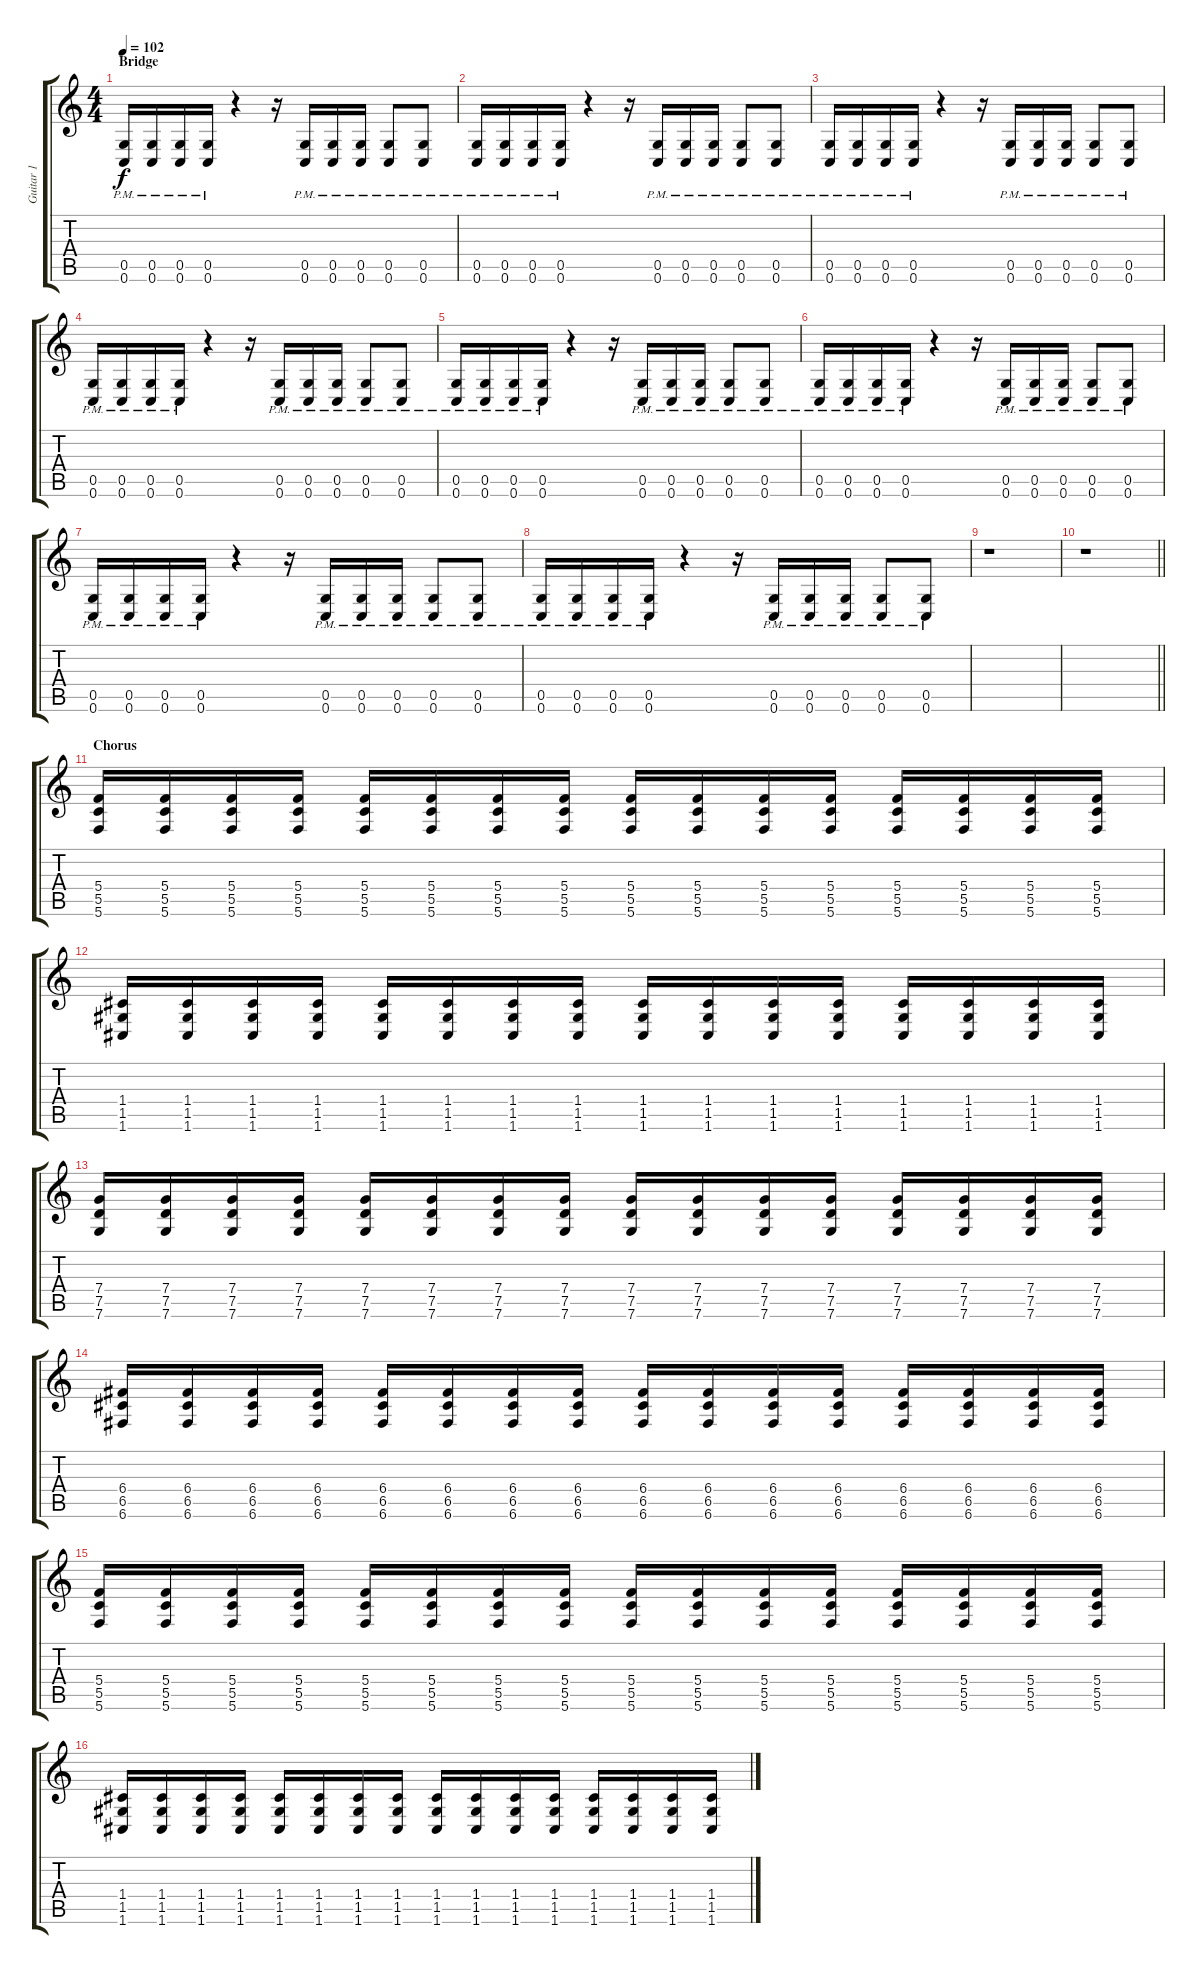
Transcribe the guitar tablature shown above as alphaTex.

\track ("Guitar 1" "Guitar 1") {instrument distortionguitar}
\staff {score tabs}
\tuning (D4 A3 F3 C3 G2 C2) {hide}
\ts (4 4)
\section ("" "Bridge")
\tempo 102
\clef g2
\ks c
(0.5{pm} 0.6{pm}).16{dy f} (0.5{pm} 0.6{pm}).16 (0.5{pm} 0.6{pm}).16 (0.5{pm} 0.6{pm}).16 r.4 r.16 (0.5{pm} 0.6{pm}).16 (0.5{pm} 0.6{pm}).16 (0.5{pm} 0.6{pm}).16 (0.5{pm} 0.6{pm}).8 (0.5{pm} 0.6{pm}).8 |
(0.5{pm} 0.6{pm}).16 (0.5{pm} 0.6{pm}).16 (0.5{pm} 0.6{pm}).16 (0.5{pm} 0.6{pm}).16 r.4 r.16 (0.5{pm} 0.6{pm}).16 (0.5{pm} 0.6{pm}).16 (0.5{pm} 0.6{pm}).16 (0.5{pm} 0.6{pm}).8 (0.5{pm} 0.6{pm}).8 |
(0.5{pm} 0.6{pm}).16 (0.5{pm} 0.6{pm}).16 (0.5{pm} 0.6{pm}).16 (0.5{pm} 0.6{pm}).16 r.4 r.16 (0.5{pm} 0.6{pm}).16 (0.5{pm} 0.6{pm}).16 (0.5{pm} 0.6{pm}).16 (0.5{pm} 0.6{pm}).8 (0.5{pm} 0.6{pm}).8 |
(0.5{pm} 0.6{pm}).16 (0.5{pm} 0.6{pm}).16 (0.5{pm} 0.6{pm}).16 (0.5{pm} 0.6{pm}).16 r.4 r.16 (0.5{pm} 0.6{pm}).16 (0.5{pm} 0.6{pm}).16 (0.5{pm} 0.6{pm}).16 (0.5{pm} 0.6{pm}).8 (0.5{pm} 0.6{pm}).8 |
(0.5{pm} 0.6{pm}).16 (0.5{pm} 0.6{pm}).16 (0.5{pm} 0.6{pm}).16 (0.5{pm} 0.6{pm}).16 r.4 r.16 (0.5{pm} 0.6{pm}).16 (0.5{pm} 0.6{pm}).16 (0.5{pm} 0.6{pm}).16 (0.5{pm} 0.6{pm}).8 (0.5{pm} 0.6{pm}).8 |
(0.5{pm} 0.6{pm}).16 (0.5{pm} 0.6{pm}).16 (0.5{pm} 0.6{pm}).16 (0.5{pm} 0.6{pm}).16 r.4 r.16 (0.5{pm} 0.6{pm}).16 (0.5{pm} 0.6{pm}).16 (0.5{pm} 0.6{pm}).16 (0.5{pm} 0.6{pm}).8 (0.5{pm} 0.6{pm}).8 |
(0.5{pm} 0.6{pm}).16 (0.5{pm} 0.6{pm}).16 (0.5{pm} 0.6{pm}).16 (0.5{pm} 0.6{pm}).16 r.4 r.16 (0.5{pm} 0.6{pm}).16 (0.5{pm} 0.6{pm}).16 (0.5{pm} 0.6{pm}).16 (0.5{pm} 0.6{pm}).8 (0.5{pm} 0.6{pm}).8 |
(0.5{pm} 0.6{pm}).16 (0.5{pm} 0.6{pm}).16 (0.5{pm} 0.6{pm}).16 (0.5{pm} 0.6{pm}).16 r.4 r.16 (0.5{pm} 0.6{pm}).16 (0.5{pm} 0.6{pm}).16 (0.5{pm} 0.6{pm}).16 (0.5{pm} 0.6{pm}).8 (0.5{pm} 0.6{pm}).8 |
r.1 |
\barLineRight lightlight
r.1 |
\section ("" "Chorus")
(5.4 5.5 5.6).16 (5.4 5.5 5.6).16 (5.4 5.5 5.6).16 (5.4 5.5 5.6).16 (5.4 5.5 5.6).16 (5.4 5.5 5.6).16 (5.4 5.5 5.6).16 (5.4 5.5 5.6).16 (5.4 5.5 5.6).16 (5.4 5.5 5.6).16 (5.4 5.5 5.6).16 (5.4 5.5 5.6).16 (5.4 5.5 5.6).16 (5.4 5.5 5.6).16 (5.4 5.5 5.6).16 (5.4 5.5 5.6).16 |
(1.4 1.5 1.6).16 (1.4 1.5 1.6).16 (1.4 1.5 1.6).16 (1.4 1.5 1.6).16 (1.4 1.5 1.6).16 (1.4 1.5 1.6).16 (1.4 1.5 1.6).16 (1.4 1.5 1.6).16 (1.4 1.5 1.6).16 (1.4 1.5 1.6).16 (1.4 1.5 1.6).16 (1.4 1.5 1.6).16 (1.4 1.5 1.6).16 (1.4 1.5 1.6).16 (1.4 1.5 1.6).16 (1.4 1.5 1.6).16 |
(7.4 7.5 7.6).16 (7.4 7.5 7.6).16 (7.4 7.5 7.6).16 (7.4 7.5 7.6).16 (7.4 7.5 7.6).16 (7.4 7.5 7.6).16 (7.4 7.5 7.6).16 (7.4 7.5 7.6).16 (7.4 7.5 7.6).16 (7.4 7.5 7.6).16 (7.4 7.5 7.6).16 (7.4 7.5 7.6).16 (7.4 7.5 7.6).16 (7.4 7.5 7.6).16 (7.4 7.5 7.6).16 (7.4 7.5 7.6).16 |
(6.4 6.5 6.6).16 (6.4 6.5 6.6).16 (6.4 6.5 6.6).16 (6.4 6.5 6.6).16 (6.4 6.5 6.6).16 (6.4 6.5 6.6).16 (6.4 6.5 6.6).16 (6.4 6.5 6.6).16 (6.4 6.5 6.6).16 (6.4 6.5 6.6).16 (6.4 6.5 6.6).16 (6.4 6.5 6.6).16 (6.4 6.5 6.6).16 (6.4 6.5 6.6).16 (6.4 6.5 6.6).16 (6.4 6.5 6.6).16 |
(5.4 5.5 5.6).16 (5.4 5.5 5.6).16 (5.4 5.5 5.6).16 (5.4 5.5 5.6).16 (5.4 5.5 5.6).16 (5.4 5.5 5.6).16 (5.4 5.5 5.6).16 (5.4 5.5 5.6).16 (5.4 5.5 5.6).16 (5.4 5.5 5.6).16 (5.4 5.5 5.6).16 (5.4 5.5 5.6).16 (5.4 5.5 5.6).16 (5.4 5.5 5.6).16 (5.4 5.5 5.6).16 (5.4 5.5 5.6).16 |
(1.4 1.5 1.6).16 (1.4 1.5 1.6).16 (1.4 1.5 1.6).16 (1.4 1.5 1.6).16 (1.4 1.5 1.6).16 (1.4 1.5 1.6).16 (1.4 1.5 1.6).16 (1.4 1.5 1.6).16 (1.4 1.5 1.6).16 (1.4 1.5 1.6).16 (1.4 1.5 1.6).16 (1.4 1.5 1.6).16 (1.4 1.5 1.6).16 (1.4 1.5 1.6).16 (1.4 1.5 1.6).16 (1.4 1.5 1.6).16
